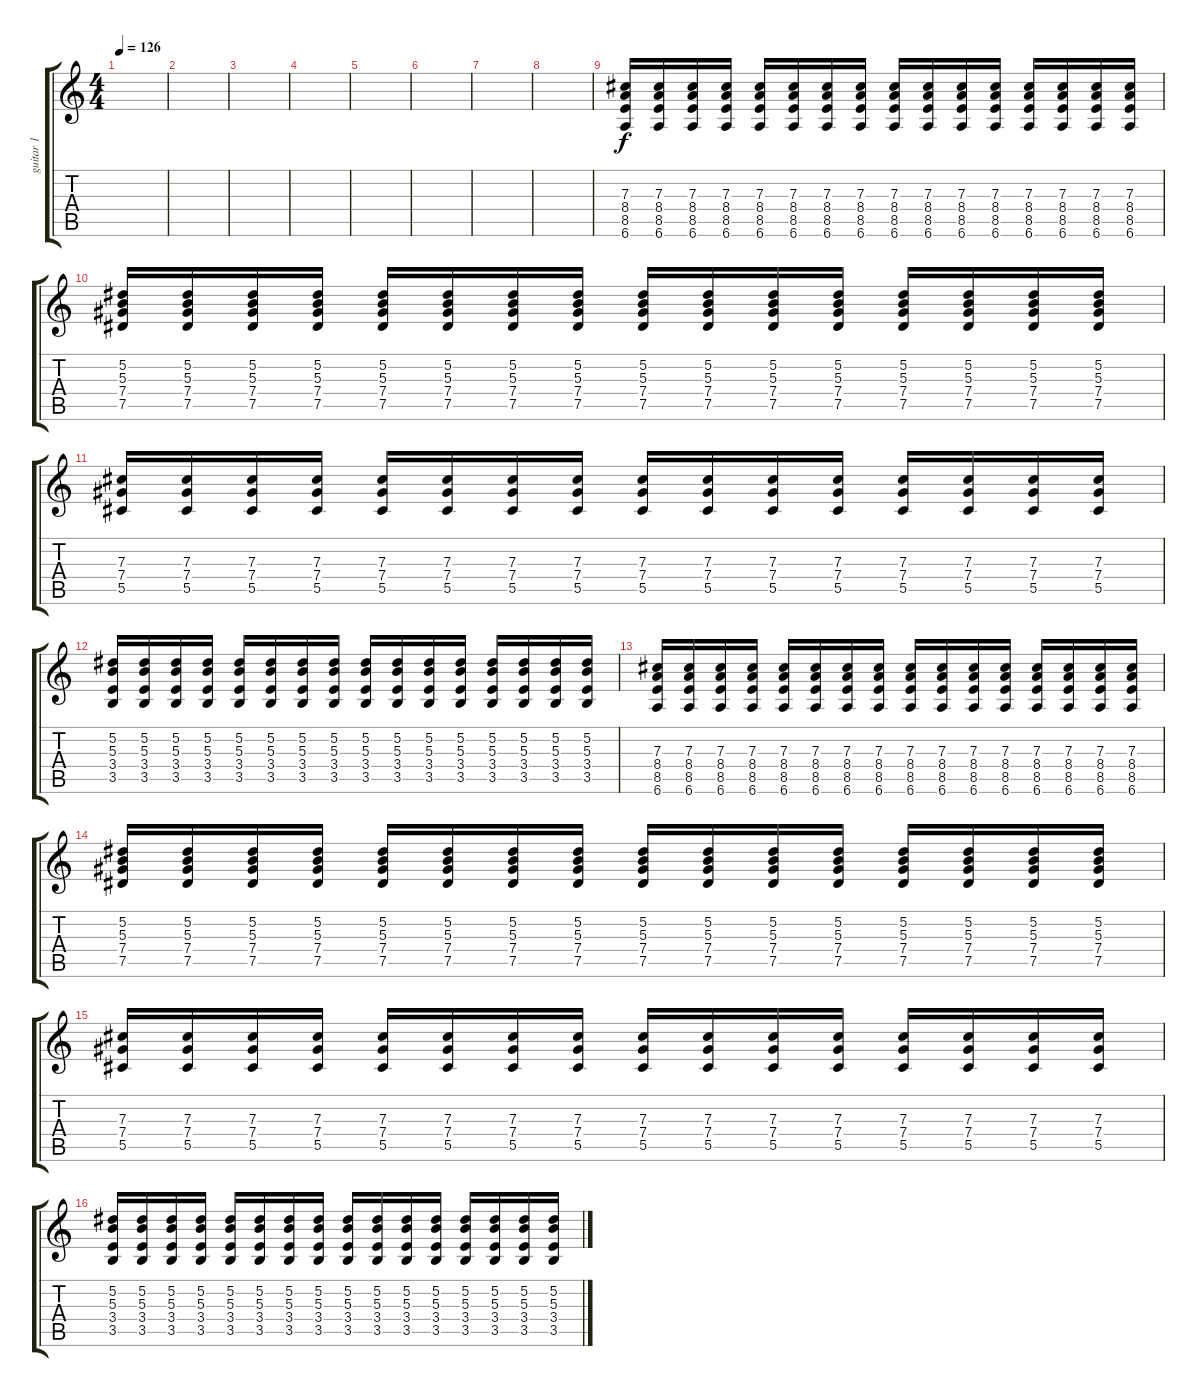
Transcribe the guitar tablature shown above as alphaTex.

\track ("guitar 1" "guitar 1") {instrument overdrivenguitar}
\staff {score tabs}
\tuning (Eb4 Bb3 Gb3 Db3 Ab2 Eb2) {hide}
\ts (4 4)
\tempo 126
\clef g2
\ks c
|
|
|
|
|
|
|
|
(7.3 8.4 8.5 6.6).16 (7.3 8.4 8.5 6.6).16 (7.3 8.4 8.5 6.6).16 (7.3 8.4 8.5 6.6).16 (7.3 8.4 8.5 6.6).16 (7.3 8.4 8.5 6.6).16 (7.3 8.4 8.5 6.6).16 (7.3 8.4 8.5 6.6).16 (7.3 8.4 8.5 6.6).16 (7.3 8.4 8.5 6.6).16 (7.3 8.4 8.5 6.6).16 (7.3 8.4 8.5 6.6).16 (7.3 8.4 8.5 6.6).16 (7.3 8.4 8.5 6.6).16 (7.3 8.4 8.5 6.6).16 (7.3 8.4 8.5 6.6).16 |
(5.2 5.3 7.4 7.5).16 (5.2 5.3 7.4 7.5).16 (5.2 5.3 7.4 7.5).16 (5.2 5.3 7.4 7.5).16 (5.2 5.3 7.4 7.5).16 (5.2 5.3 7.4 7.5).16 (5.2 5.3 7.4 7.5).16 (5.2 5.3 7.4 7.5).16 (5.2 5.3 7.4 7.5).16 (5.2 5.3 7.4 7.5).16 (5.2 5.3 7.4 7.5).16 (5.2 5.3 7.4 7.5).16 (5.2 5.3 7.4 7.5).16 (5.2 5.3 7.4 7.5).16 (5.2 5.3 7.4 7.5).16 (5.2 5.3 7.4 7.5).16 |
(7.3 7.4 5.5).16 (7.3 7.4 5.5).16 (7.3 7.4 5.5).16 (7.3 7.4 5.5).16 (7.3 7.4 5.5).16 (7.3 7.4 5.5).16 (7.3 7.4 5.5).16 (7.3 7.4 5.5).16 (7.3 7.4 5.5).16 (7.3 7.4 5.5).16 (7.3 7.4 5.5).16 (7.3 7.4 5.5).16 (7.3 7.4 5.5).16 (7.3 7.4 5.5).16 (7.3 7.4 5.5).16 (7.3 7.4 5.5).16 |
(5.2 5.3 3.4 3.5).16 (5.2 5.3 3.4 3.5).16 (5.2 5.3 3.4 3.5).16 (5.2 5.3 3.4 3.5).16 (5.2 5.3 3.4 3.5).16 (5.2 5.3 3.4 3.5).16 (5.2 5.3 3.4 3.5).16 (5.2 5.3 3.4 3.5).16 (5.2 5.3 3.4 3.5).16 (5.2 5.3 3.4 3.5).16 (5.2 5.3 3.4 3.5).16 (5.2 5.3 3.4 3.5).16 (5.2 5.3 3.4 3.5).16 (5.2 5.3 3.4 3.5).16 (5.2 5.3 3.4 3.5).16 (5.2 5.3 3.4 3.5).16 |
(7.3 8.4 8.5 6.6).16 (7.3 8.4 8.5 6.6).16 (7.3 8.4 8.5 6.6).16 (7.3 8.4 8.5 6.6).16 (7.3 8.4 8.5 6.6).16 (7.3 8.4 8.5 6.6).16 (7.3 8.4 8.5 6.6).16 (7.3 8.4 8.5 6.6).16 (7.3 8.4 8.5 6.6).16 (7.3 8.4 8.5 6.6).16 (7.3 8.4 8.5 6.6).16 (7.3 8.4 8.5 6.6).16 (7.3 8.4 8.5 6.6).16 (7.3 8.4 8.5 6.6).16 (7.3 8.4 8.5 6.6).16 (7.3 8.4 8.5 6.6).16 |
(5.2 5.3 7.4 7.5).16 (5.2 5.3 7.4 7.5).16 (5.2 5.3 7.4 7.5).16 (5.2 5.3 7.4 7.5).16 (5.2 5.3 7.4 7.5).16 (5.2 5.3 7.4 7.5).16 (5.2 5.3 7.4 7.5).16 (5.2 5.3 7.4 7.5).16 (5.2 5.3 7.4 7.5).16 (5.2 5.3 7.4 7.5).16 (5.2 5.3 7.4 7.5).16 (5.2 5.3 7.4 7.5).16 (5.2 5.3 7.4 7.5).16 (5.2 5.3 7.4 7.5).16 (5.2 5.3 7.4 7.5).16 (5.2 5.3 7.4 7.5).16 |
(7.3 7.4 5.5).16 (7.3 7.4 5.5).16 (7.3 7.4 5.5).16 (7.3 7.4 5.5).16 (7.3 7.4 5.5).16 (7.3 7.4 5.5).16 (7.3 7.4 5.5).16 (7.3 7.4 5.5).16 (7.3 7.4 5.5).16 (7.3 7.4 5.5).16 (7.3 7.4 5.5).16 (7.3 7.4 5.5).16 (7.3 7.4 5.5).16 (7.3 7.4 5.5).16 (7.3 7.4 5.5).16 (7.3 7.4 5.5).16 |
(5.2 5.3 3.4 3.5).16 (5.2 5.3 3.4 3.5).16 (5.2 5.3 3.4 3.5).16 (5.2 5.3 3.4 3.5).16 (5.2 5.3 3.4 3.5).16 (5.2 5.3 3.4 3.5).16 (5.2 5.3 3.4 3.5).16 (5.2 5.3 3.4 3.5).16 (5.2 5.3 3.4 3.5).16 (5.2 5.3 3.4 3.5).16 (5.2 5.3 3.4 3.5).16 (5.2 5.3 3.4 3.5).16 (5.2 5.3 3.4 3.5).16 (5.2 5.3 3.4 3.5).16 (5.2 5.3 3.4 3.5).16 (5.2 5.3 3.4 3.5).16
